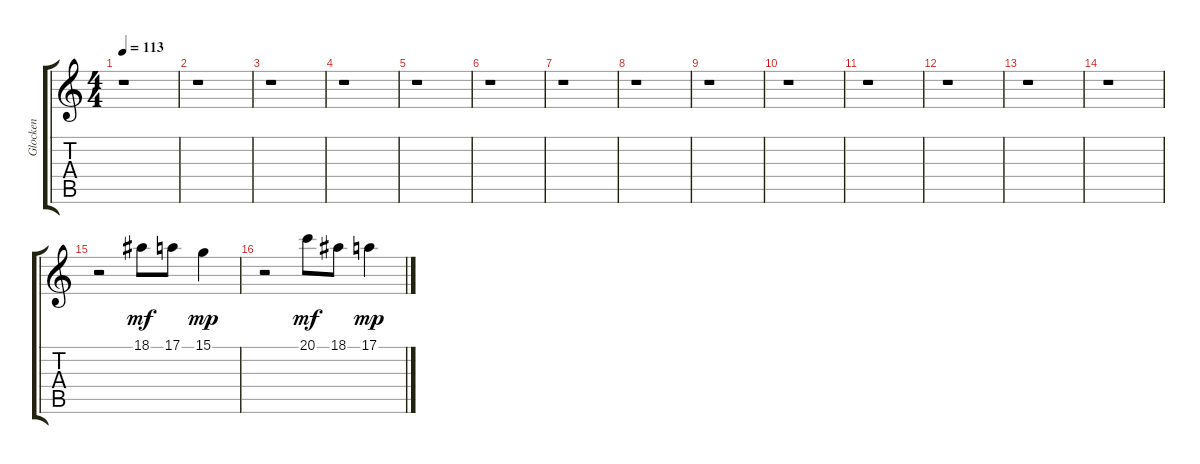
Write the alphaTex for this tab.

\track ("Glocken" "Glocken") {instrument glockenspiel}
\staff {score tabs}
\tuning (E4 B3 G3 D3 A2 E2) {hide}
\ts (4 4)
\tempo 113
\clef g2
\ks c
r.1{dy mp} |
r.1 |
r.1 |
r.1 |
r.1 |
r.1 |
r.1 |
r.1 |
r.1 |
r.1 |
r.1 |
r.1 |
r.1 |
r.1 |
r.2 18.1.8{dy mf} 17.1.8 15.1.4{dy mp} |
r.2 20.1.8{dy mf} 18.1.8 17.1.4{dy mp}
